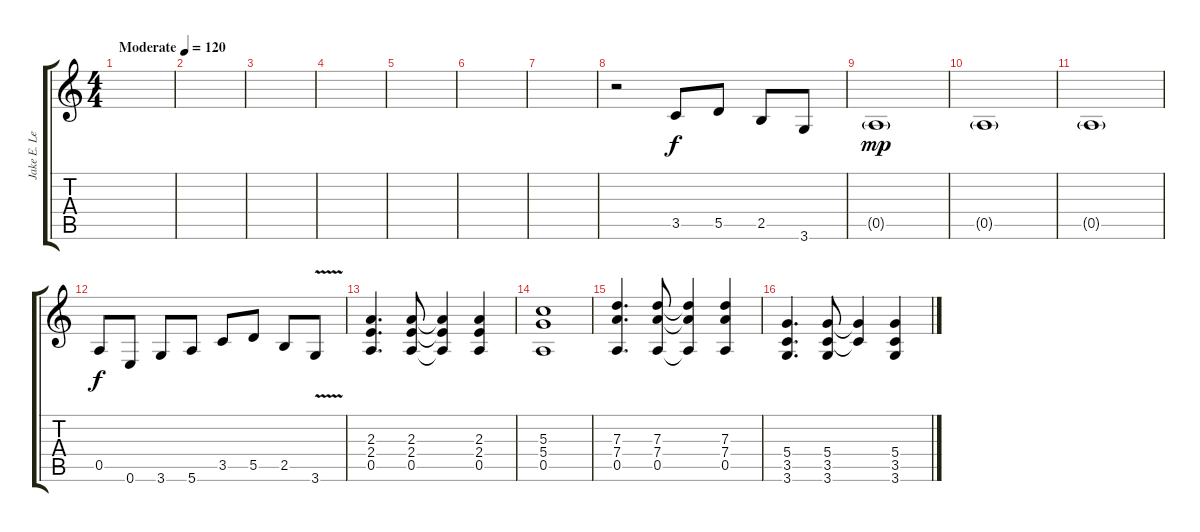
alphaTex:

\track ("Jake E. Lee Lead" "Jake E. Le") {instrument overdrivenguitar}
\staff {score tabs}
\tuning (E4 B3 G3 D3 A2 E2) {hide}
\ts (4 4)
\tempo (120 "Moderate")
\clef g2
\ks c
|
|
|
|
|
|
|
r.2 3.5.8 5.5.8 2.5.8 3.6.8 |
0.5{g}.1{dy mp} |
0.5{g}.1 |
0.5{g}.1 |
0.5.8{dy f} 0.6.8 3.6.8 5.6.8 3.5.8 5.5.8 2.5.8 3.6{v}.8 |
(2.3 2.4 0.5).4{d} (2.3 2.4 0.5).8 (2.3{t} 2.4{t} 0.5{t}).4 (2.3 2.4 0.5).4 |
(5.3 5.4 0.5).1 |
(7.3 7.4 0.5).4{d} (7.3 7.4 0.5).8 (7.3{t} 7.4{t} 0.5{t}).4 (7.3 7.4 0.5).4 |
(5.4 3.5 3.6).4{d} (5.4 3.5 3.6).8 (5.4{t} 3.5{t}).4 (5.4 3.5 3.6).4
